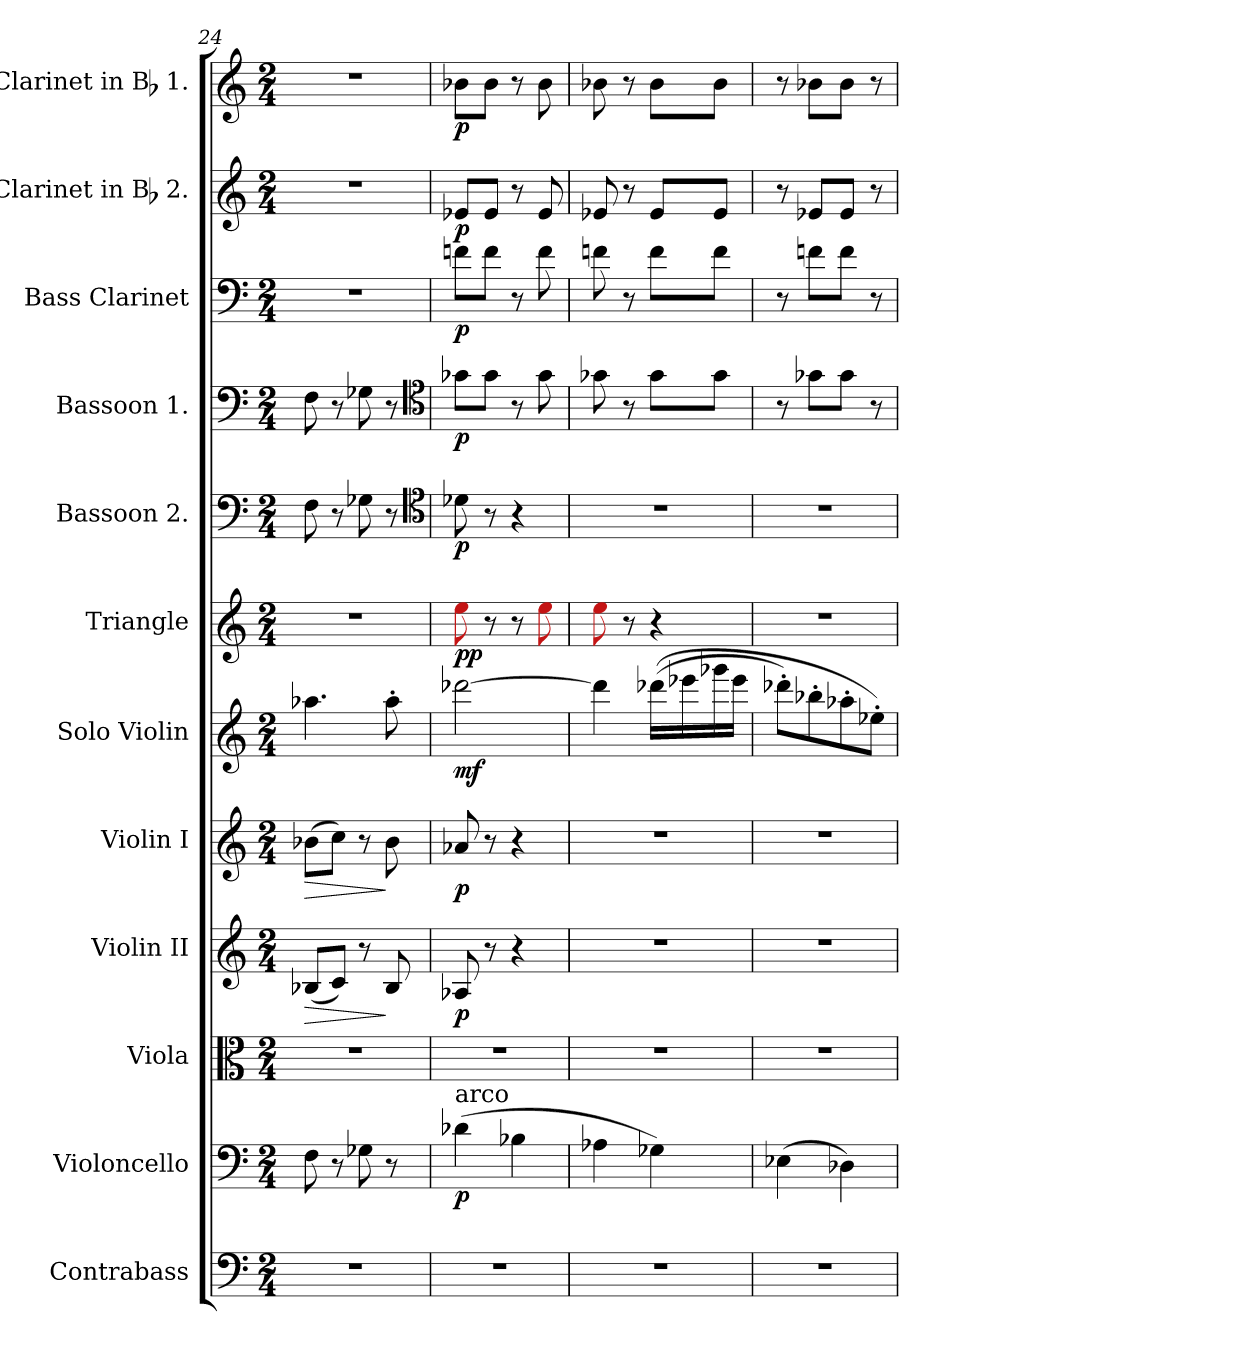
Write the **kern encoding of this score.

**kern	**kern	**dynam	**kern	**kern	**dynam	**kern	**dynam	**kern	**dynam	**kern	**dynam	**kern	**dynam	**kern	**dynam	**kern	**dynam	**kern	**dynam	**kern	**dynam
*part12	*part11	*part11	*part10	*part9	*part9	*part8	*part8	*part7	*part7	*part6	*part6	*part5	*part5	*part4	*part4	*part3	*part3	*part2	*part2	*part1	*part1
*staff12	*staff11	*staff11	*staff10	*staff9	*staff9	*staff8	*staff8	*staff7	*staff7	*staff6	*staff6	*staff5	*staff5	*staff4	*staff4	*staff3	*staff3	*staff2	*staff2	*staff1	*staff1
*I"Contrabass	*I"Violoncello	*	*I"Viola	*I"Violin II	*	*I"Violin I	*	*I"Solo Violin	*	*I"Triangle	*	*I"Bassoon 2.	*	*I"Bassoon 1.	*	*I"Bass Clarinet	*	*I"Clarinet in Bb 2.	*	*I"Clarinet in Bb 1.	*
*I'Cb.	*I'Vc.	*	*I'Vla.	*I'Vln. II	*	*I'Vln. I	*	*I'Vln.	*	*I'Tri.	*	*	*	*	*	*I'B. Cl.	*	*I'Cl. II	*	*I'Cl. I	*
*clefF4	*clefF4	*	*clefC3	*clefG2	*	*clefG2	*	*clefG2	*	*clefG2	*	*clefF4	*	*clefF4	*	*clefF4	*	*clefG2	*	*clefG2	*
*ITrd7c12	*	*	*	*	*	*	*	*	*	*	*	*	*	*	*	*ITrd1c2	*	*ITrd1c2	*	*ITrd1c2	*
*k[]	*k[]	*	*k[]	*k[]	*	*k[]	*	*k[]	*	*k[]	*	*k[]	*	*k[]	*	*	*	*k[b-e-]	*	*k[b-e-]	*
*M2/4	*M2/4	*	*M2/4	*M2/4	*	*M2/4	*	*M2/4	*	*M2/4	*	*M2/4	*	*M2/4	*	*M2/4	*	*M2/4	*	*M2/4	*
=24	=24	=24	=24	=24	=24	=24	=24	=24	=24	=24	=24	=24	=24	=24	=24	=24	=24	=24	=24	=24	=24
!	!	!	!	!	!LO:HP:b	!	!LO:HP:b	!	!	!	!	!	!	!	!	!	!	!	!	!	!
2r	8F	.	2r	(8B-XL	>	(8b-XL	>	4.aa-X	.	2r	.	8F	.	8F	.	2r	.	2r	.	2r	.
.	8r	.	.	8cJ)	.	8ccJ)	.	.	.	.	.	8r	.	8r	.	.	.	.	.	.	.
.	8G-X	.	.	8r	.	8r	.	.	.	.	.	8G-X	.	8G-X	.	.	.	.	.	.	.
.	8r	.	.	8B-	]	8b-	]	8aa-'	.	.	.	8r	.	8r	.	.	.	.	.	.	.
*	*	*	*	*	*	*	*	*	*	*	*	*clefC4	*	*clefC4	*	*	*	*	*	*	*
=25	=25	=25	=25	=25	=25	=25	=25	=25	=25	=25	=25	=25	=25	=25	=25	=25	=25	=25	=25	=25	=25
!	!LO:TX:a:t=arco	!	!	!	!	!	!	!	!	!	!	!	!	!	!	!	!	!	!	!	!
2r	(4d-X	p	2r	8A-X	p	8a-X	p	[2ddd-X	mf	8Ree	pp	8d-X	p	8g-XL	p	8e-XL	p	8d-XL	p	8a-XL	p
.	.	.	.	8r	.	8r	.	.	.	8r	.	8r	.	8g-J	.	8e-J	.	8d-J	.	8a-J	.
.	4B-X	.	.	4r	.	4r	.	.	.	8r	.	4r	.	8r	.	8r	.	8r	.	8r	.
.	.	.	.	.	.	.	.	.	.	8Ree	.	.	.	8g-	.	8e-	.	8d-	.	8a-	.
=26	=26	=26	=26	=26	=26	=26	=26	=26	=26	=26	=26	=26	=26	=26	=26	=26	=26	=26	=26	=26	=26
2r	4A-X	.	2r	2r	.	2r	.	4ddd-]	.	8Ree	.	2r	.	8g-X	.	8e-X	.	8d-X	.	8a-X	.
.	.	.	.	.	.	.	.	.	.	8r	.	.	.	8r	.	8r	.	8r	.	8r	.
.	4G-X)	.	.	.	.	.	.	((16ddd-XLL	.	4r	.	.	.	8g-L	.	8e-L	.	8d-L	.	8a-L	.
.	.	.	.	.	.	.	.	16eee-X	.	.	.	.	.	.	.	.	.	.	.	.	.
.	.	.	.	.	.	.	.	16ggg-X	.	.	.	.	.	8g-J	.	8e-J	.	8d-J	.	8a-J	.
.	.	.	.	.	.	.	.	16eee-JJ	.	.	.	.	.	.	.	.	.	.	.	.	.
=27	=27	=27	=27	=27	=27	=27	=27	=27	=27	=27	=27	=27	=27	=27	=27	=27	=27	=27	=27	=27	=27
2r	(4E-X	.	2r	2r	.	2r	.	8ddd-X'L)	.	2r	.	2r	.	8r	.	8r	.	8r	.	8r	.
.	.	.	.	.	.	.	.	8bb-X'	.	.	.	.	.	8g-XL	.	8e-XL	.	8d-XL	.	8a-XL	.
.	4D-X)	.	.	.	.	.	.	8aa-X'	.	.	.	.	.	8g-J	.	8e-J	.	8d-J	.	8a-J	.
.	.	.	.	.	.	.	.	8ee-X'J)	.	.	.	.	.	8r	.	8r	.	8r	.	8r	.
=	=	=	=	=	=	=	=	=	=	=	=	=	=	=	=	=	=	=	=	=	=
*-	*-	*-	*-	*-	*-	*-	*-	*-	*-	*-	*-	*-	*-	*-	*-	*-	*-	*-	*-	*-	*-
